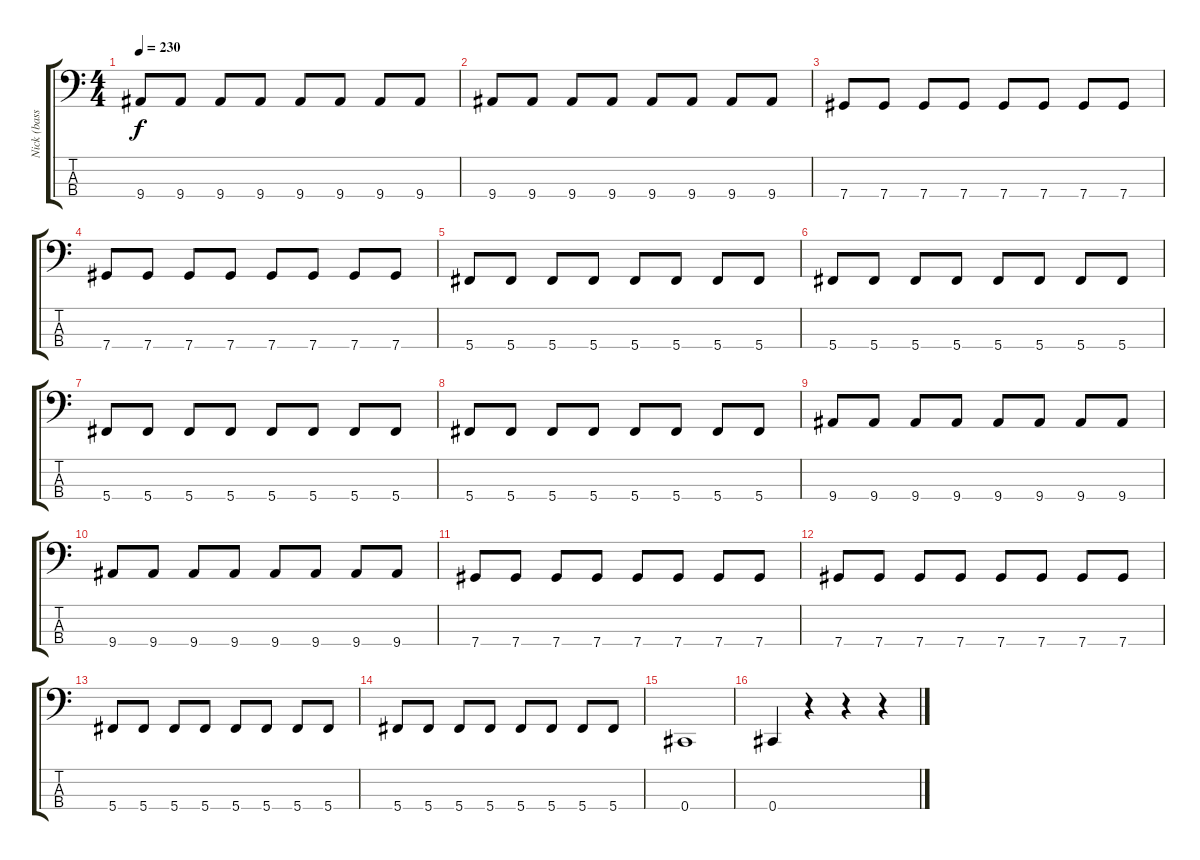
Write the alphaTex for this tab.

\track ("Nick (bass)" "Nick (bass") {instrument electricbasspick}
\staff {score tabs}
\tuning (Gb2 Db2 Ab1 Db1) {hide}
\ts (4 4)
\tempo 230
\clef f4
\ks c
9.4.8{dy f} 9.4.8 9.4.8 9.4.8 9.4.8 9.4.8 9.4.8 9.4.8 |
9.4.8 9.4.8 9.4.8 9.4.8 9.4.8 9.4.8 9.4.8 9.4.8 |
7.4.8 7.4.8 7.4.8 7.4.8 7.4.8 7.4.8 7.4.8 7.4.8 |
7.4.8 7.4.8 7.4.8 7.4.8 7.4.8 7.4.8 7.4.8 7.4.8 |
5.4.8 5.4.8 5.4.8 5.4.8 5.4.8 5.4.8 5.4.8 5.4.8 |
5.4.8 5.4.8 5.4.8 5.4.8 5.4.8 5.4.8 5.4.8 5.4.8 |
5.4.8 5.4.8 5.4.8 5.4.8 5.4.8 5.4.8 5.4.8 5.4.8 |
5.4.8 5.4.8 5.4.8 5.4.8 5.4.8 5.4.8 5.4.8 5.4.8 |
9.4.8 9.4.8 9.4.8 9.4.8 9.4.8 9.4.8 9.4.8 9.4.8 |
9.4.8 9.4.8 9.4.8 9.4.8 9.4.8 9.4.8 9.4.8 9.4.8 |
7.4.8 7.4.8 7.4.8 7.4.8 7.4.8 7.4.8 7.4.8 7.4.8 |
7.4.8 7.4.8 7.4.8 7.4.8 7.4.8 7.4.8 7.4.8 7.4.8 |
5.4.8 5.4.8 5.4.8 5.4.8 5.4.8 5.4.8 5.4.8 5.4.8 |
5.4.8 5.4.8 5.4.8 5.4.8 5.4.8 5.4.8 5.4.8 5.4.8 |
0.4.1 |
0.4.4 r.4 r.4 r.4
